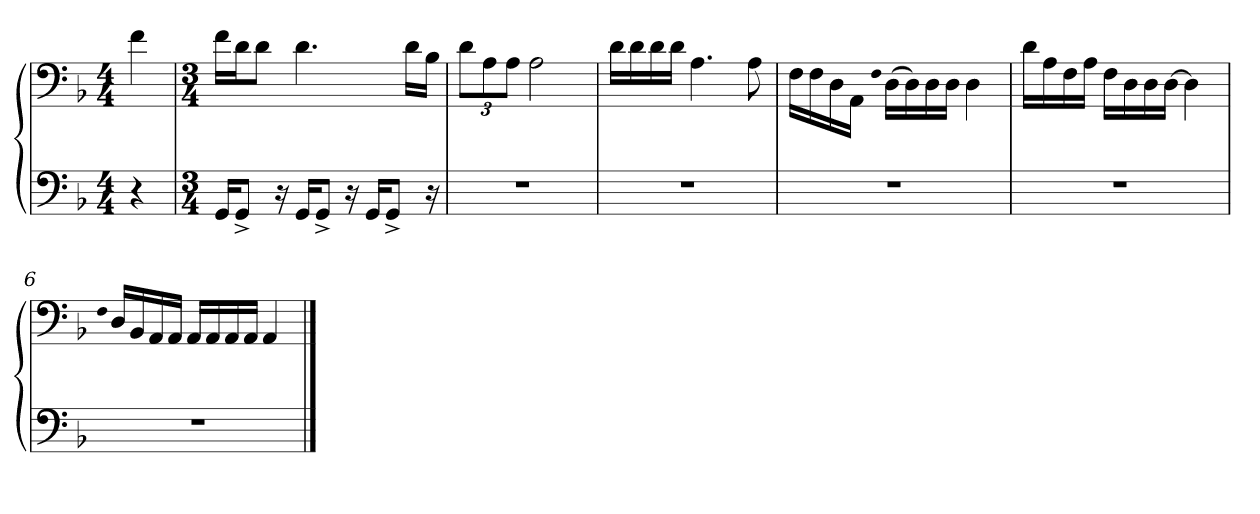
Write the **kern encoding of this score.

**kern	**kern
*part1	*part1
*staff2	*staff1
*clefF4	*clefF4
*k[b-]	*k[b-]
*M4/4	*M4/4
=	=
4r	4f\
=1	=1
*M3/4	*M3/4
16GG/KL	16f\LL
8GG^/J	16d\J
.	8d\J
16r	.
16GG/KL	4.d\
8GG^/J	.
16r	.
16GG/KL	.
8GG^/J	.
.	16d\LL
16r	16B-\JJ
=2	=2
2.r	12d\L
.	12A\
.	12A\J
.	2A\
=3	=3
2.r	16d\LL
.	16d\
.	16d\
.	16d\JJ
.	4.A\
.	8A\
=4	=4
2.r	16F\LL
.	16F\
.	16D\
.	16AA\JJ
.	qF
.	(16D\LL
.	16D\)
.	16D\
.	16D\JJ
.	4D\
=5	=5
2.r	16d\LL
.	16A\
.	16F\
.	16A\JJ
.	16F\LL
.	16D\
.	16D\
.	[16D\JJ
.	4D\]
=6	=6
.	qF
2.r	16D/LL
.	16BB-/
.	16AA/
.	16AA/JJ
.	16AA/LL
.	16AA/
.	16AA/
.	16AA/JJ
.	4AA/
==	==
*-	*-
